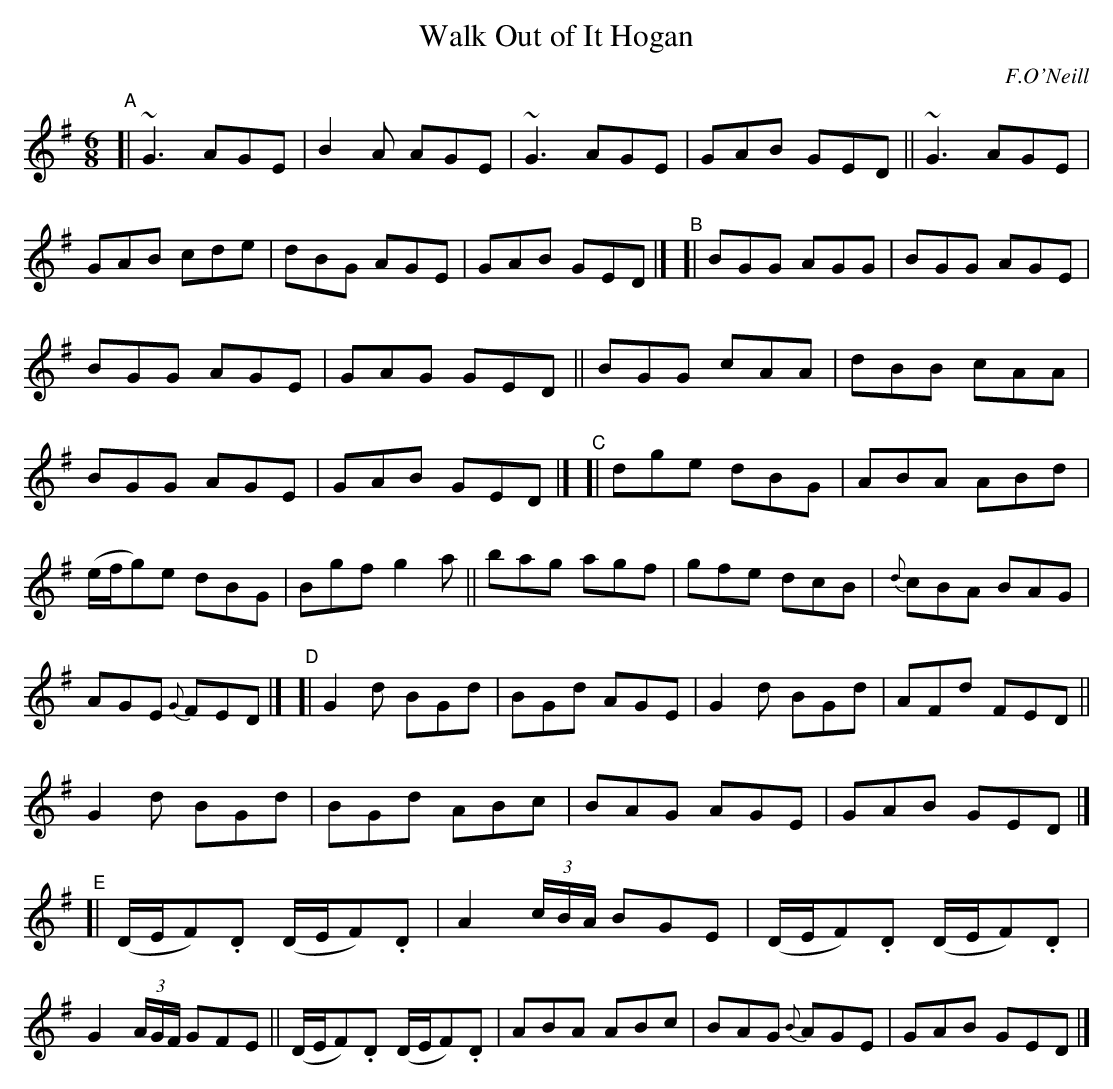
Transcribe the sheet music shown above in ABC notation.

X:1
T: Walk Out of It Hogan
O: F.O'Neill
M: 6/8
L: 1/8
K: G
"^A"[|\
~G3 AGE | B2A AGE | ~G3 AGE | GAB GED ||
~G3 AGE | GAB cde | dBG AGE | GAB GED |]
"^B"[|\
BGG AGG | BGG AGE | BGG AGE | GAG GED ||
BGG cAA | dBB cAA | BGG AGE | GAB GED |]
"^C"[|\
dge dBG | ABA ABd | (e/f/g)e dBG | Bgf g2a ||
bag agf | gfe dcB | {d}cBA BAG | AGE {G}FED |]
"^D"[|\
G2d BGd | BGd AGE | G2d BGd | AFd FED ||
G2d BGd | BGd ABc | BAG AGE | GAB GED |]
"^E"[|\
(D/E/F).D (D/E/F).D | A2(3c/B/A/ BGE | (D/E/F).D (D/E/F).D | G2(3A/G/F/ GFE ||\
(D/E/F).D (D/E/F).D | ABA ABc | BAG {B}AGE | GAB GED |]
